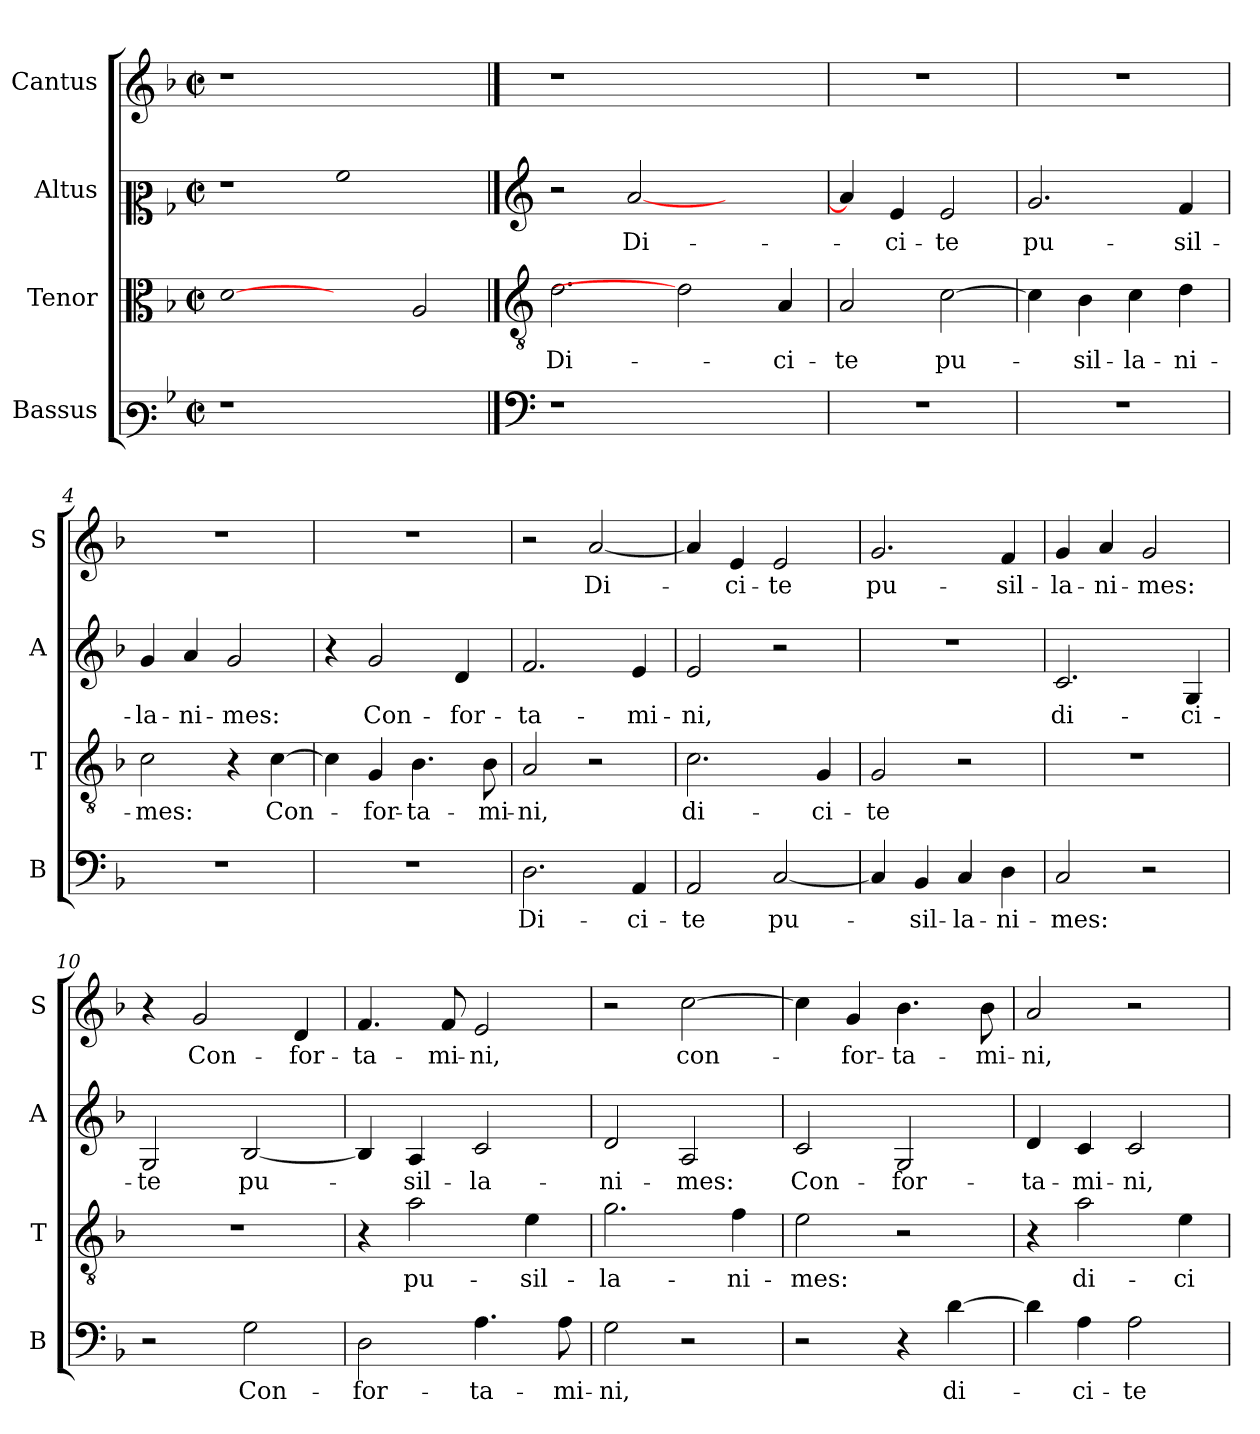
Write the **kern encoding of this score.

**kern	**text	**kern	**text	**kern	**text	**kern	**text
*part4	*part4	*part3	*part3	*part2	*part2	*part1	*part1
*staff4	*staff4	*staff3	*staff3	*staff2	*staff2	*staff1	*staff1
*I"Bassus	*	*I"Tenor	*	*I"Altus	*	*I"Cantus	*
*I'B	*	*I'T	*	*I'A	*	*I'S	*
*clefF3	*	*clefC3	*	*clefC2	*	*clefG2	*
*k[b-]	*	*k[b-]	*	*k[b-]	*	*k[b-]	*
*d:	*	*d:	*	*d:	*	*d:	*
*M2/2	*	*M2/2	*	*M2/2	*	*M2/2	*
*met(c|)	*	*met(c|)	*	*met(c|)	*	*met(c|)	*
=	=	=	=	=	=	=	=
!	!	!LO:N:head=open	!	!	!	!	!
1r	.	[1d	.	1r	.	1r	.
!	!	!	!	!LO:N:head=open	!	!	!
1ryy	.	2ryy	.	1a	.	1ryy	.
!	!	!LO:N:head=open	!	!	!	!	!
.	.	2A/	.	.	.	.	.
!!LO:LB:g=z
==1	==1	==1	==1	==1	==1	==1	==1
*clefF4	*	*clefGv2	*	*clefG2	*	*	*
1r	.	2.d\	Di-	2r	.	1r	.
.	.	.	.	[2a/	Di-	.	.
!	!	!LO:N:head=open	!	!	!	!	!
.	.	2d]	.	.	.	.	.
2ryy	.	.	.	2ryy	.	2ryy	.
.	.	4A/	-ci-	.	.	.	.
=2	=2	=2	=2	=2	=2	=2	=2
1r	.	2A/	-te	4a/]	.	1r	.
.	.	.	.	4e/	-ci-	.	.
.	.	[2c\	pu-	2e/	-te	.	.
=3	=3	=3	=3	=3	=3	=3	=3
1r	.	4c\]	.	2.g/	pu-	1r	.
.	.	4B-\	-sil-	.	.	.	.
.	.	4c\	-la-	.	.	.	.
.	.	4d\	-ni-	4f/	-sil-	.	.
=4	=4	=4	=4	=4	=4	=4	=4
1r	.	2c\	-mes:	4g/	-la-	1r	.
.	.	.	.	4a/	-ni-	.	.
.	.	4r	.	2g/	-mes:	.	.
.	.	[4c\	Con-	.	.	.	.
=5	=5	=5	=5	=5	=5	=5	=5
1r	.	4c\]	.	4r	.	1r	.
.	.	4G/	-for-	2g/	Con-	.	.
.	.	4.B-\	-ta-	.	.	.	.
.	.	.	.	4d/	-for-	.	.
.	.	8B-\	-mi-	.	.	.	.
!!LO:LB:g=z
=6	=6	=6	=6	=6	=6	=6	=6
2.D\	Di-	2A/	-ni,	2.f/	-ta-	2r	.
.	.	2r	.	.	.	[2a/	Di-
4AA/	-ci-	.	.	4e/	-mi-	.	.
=7	=7	=7	=7	=7	=7	=7	=7
2AA/	-te	2.c\	di-	2e/	-ni,	4a/]	.
.	.	.	.	.	.	4e/	-ci-
[2C/	pu-	.	.	2r	.	2e/	-te
.	.	4G/	-ci-	.	.	.	.
=8	=8	=8	=8	=8	=8	=8	=8
4C/]	.	2G/	-te	1r	.	2.g/	pu-
4BB-/	-sil-	.	.	.	.	.	.
4C/	-la-	2r	.	.	.	.	.
4D\	-ni-	.	.	.	.	4f/	-sil-
=9	=9	=9	=9	=9	=9	=9	=9
2C/	-mes:	1r	.	2.c/	di-	4g/	-la-
.	.	.	.	.	.	4a/	-ni-
2r	.	.	.	.	.	2g/	-mes:
.	.	.	.	4G/	-ci-	.	.
=10	=10	=10	=10	=10	=10	=10	=10
2r	.	1r	.	2G/	-te	4r	.
.	.	.	.	.	.	2g/	Con-
2G\	Con-	.	.	[2B-/	pu-	.	.
.	.	.	.	.	.	4d/	-for-
=11	=11	=11	=11	=11	=11	=11	=11
2D\	-for-	4r	.	4B-/]	.	4.f/	-ta-
.	.	2a\	pu-	4A/	-sil-	.	.
.	.	.	.	.	.	8f/	-mi-
4.A\	-ta-	.	.	2c/	-la-	2e/	-ni,
.	.	4e\	-sil-	.	.	.	.
8A\	-mi-	.	.	.	.	.	.
=12	=12	=12	=12	=12	=12	=12	=12
2G\	-ni,	2.g\	-la-	2d/	-ni-	2r	.
2r	.	.	.	2A/	-mes:	[2cc\	con-
.	.	4f\	-ni-	.	.	.	.
!!LO:LB:g=z
=13	=13	=13	=13	=13	=13	=13	=13
2r	.	2e\	-mes:	2c/	Con-	4cc\]	.
.	.	.	.	.	.	4g/	-for-
4r	.	2r	.	2G/	-for-	4.b-\	-ta-
[4d\	di-	.	.	.	.	.	.
.	.	.	.	.	.	8b-\	-mi-
=14	=14	=14	=14	=14	=14	=14	=14
4d\]	.	4r	.	4d/	-ta-	2a/	-ni,
4A\	-ci-	2a\	di-	4c/	-mi-	.	.
2A\	-te	.	.	2c/	-ni,	2r	.
.	.	4e\	-ci-	.	.	.	.
=	=	=	=	=	=	=	=
*-	*-	*-	*-	*-	*-	*-	*-
